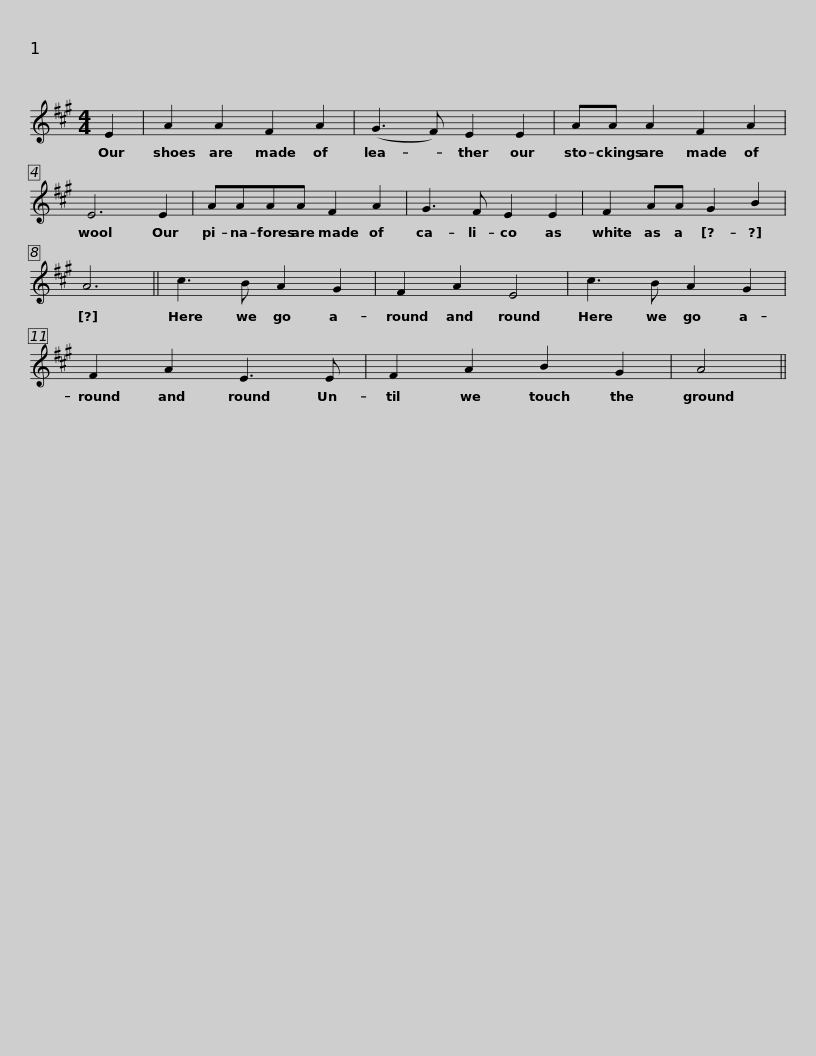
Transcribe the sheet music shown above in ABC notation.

X:1
L:1/8
M:4/4
I:linebreak $
K:A
V:1 treble
V:1
 E2 | A2 A2 F2 A2 | (G3 F) E2 E2 | AA A2 F2 A2 | E6 E2 |$ %5
 AAAA F2 A2 | G3 F E2 E2 | F2 AA G2 B2 | A6 || c3 B A2 G2 | %10
 F2 A2 E4 |$ c3 B A2 G2 | F2 A2 E3 E | F2 A2 B2 G2 | A4 || %15
